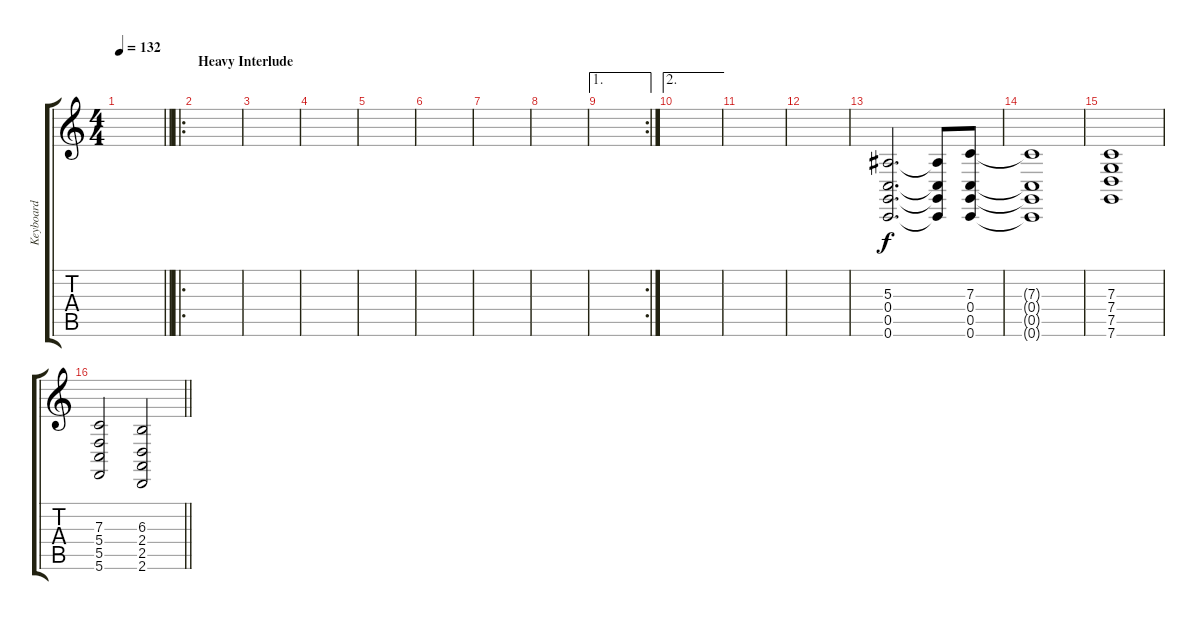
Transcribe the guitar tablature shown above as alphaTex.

\track ("Keyboard" "Keyboard") {instrument electricpiano1}
\staff {score tabs}
\tuning (D4 A3 F3 C3 G2 C2) {hide}
\ts (4 4)
\tempo 132
\clef g2
\barLineRight lightlight
\ks c
|
\ro
\section ("" "Heavy Interlude")
|
|
|
|
|
|
|
\ae 1
\rc 2
|
\ae 2
|
|
|
(5.3 0.4 0.5 0.6).2{d dy f instrument lead5charang} (5.3{t} 0.4{t} 0.5{t} 0.6{t}).8 (7.3 0.4 0.5 0.6).8 |
(7.3{t} 0.4{t} 0.5{t} 0.6{t}).1 |
(7.3 7.4 7.5 7.6).1 |
\barLineRight lightlight
(7.3 5.4 5.5 5.6).2 (6.3 2.4 2.5 2.6).2
